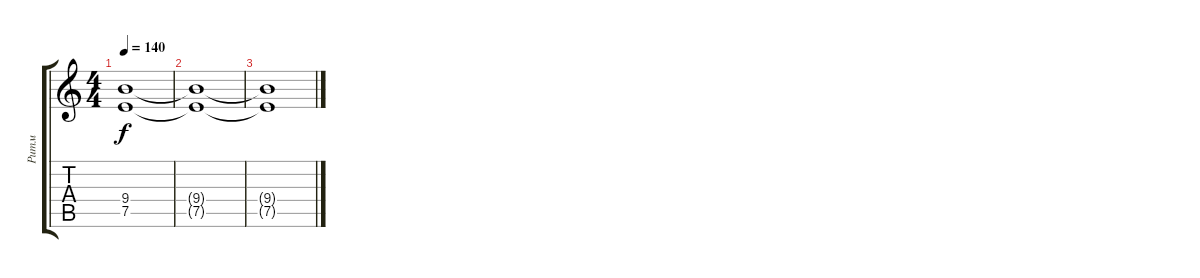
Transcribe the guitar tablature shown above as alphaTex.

\track ("Ритм" "Ритм") {instrument distortionguitar}
\staff {score tabs}
\tuning (E4 B3 G3 D3 A2 E2) {hide}
\ts (4 4)
\tempo 140
\clef g2
\ks c
(9.4{t} 7.5{t}).1{dy f} |
(9.4{t} 7.5{t}).1 |
(9.4{t} 7.5{t}).1
